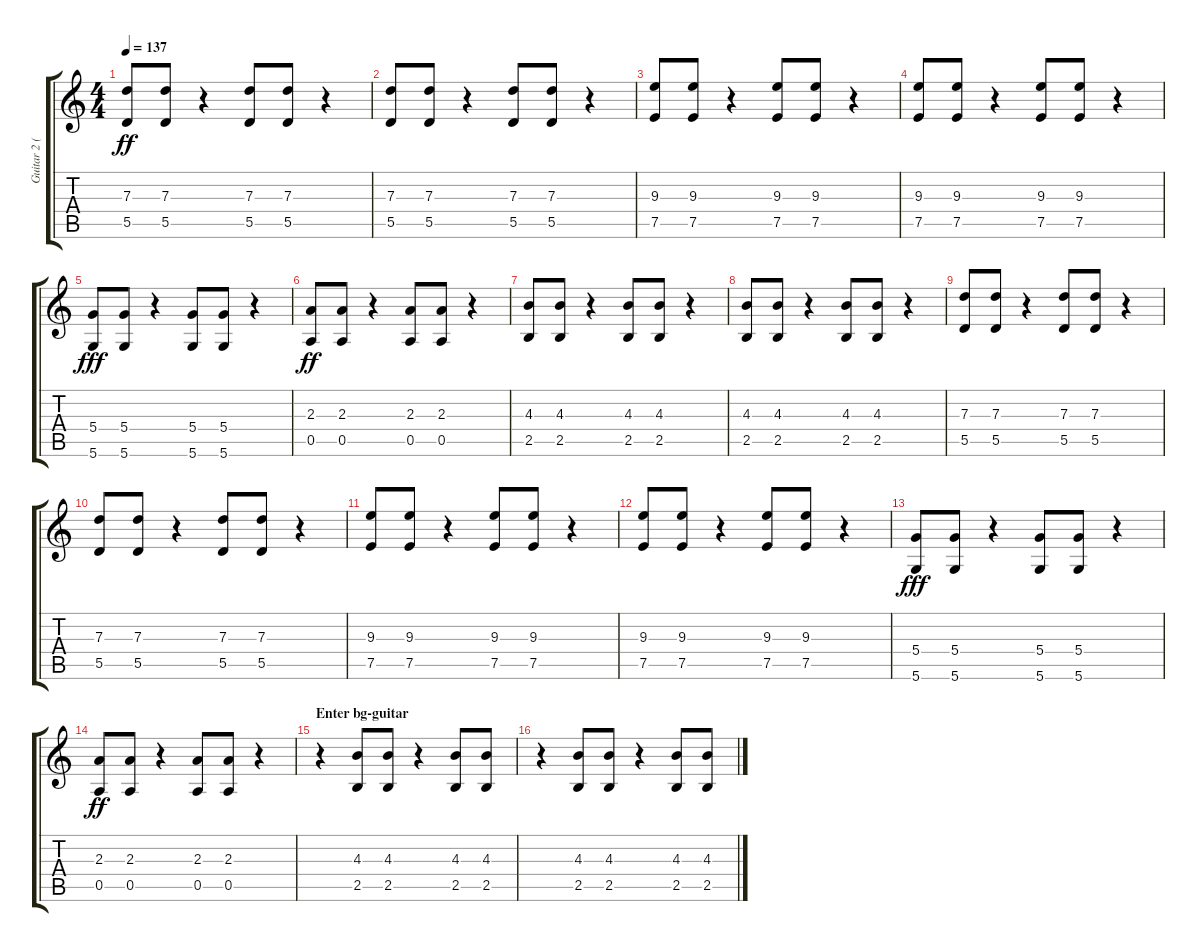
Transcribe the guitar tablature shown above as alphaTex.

\track ("Guitar 2 (Drop D)" "Guitar 2 (") {instrument distortionguitar}
\staff {score tabs}
\tuning (E4 B3 G3 D3 A2 D2) {hide}
\ts (4 4)
\tempo 137
\clef g2
\ks c
(7.3 5.5).8{dy ff} (7.3 5.5).8 r.4 (7.3 5.5).8 (7.3 5.5).8 r.4 |
(7.3 5.5).8 (7.3 5.5).8 r.4 (7.3 5.5).8 (7.3 5.5).8 r.4 |
(9.3 7.5).8 (9.3 7.5).8 r.4 (9.3 7.5).8 (9.3 7.5).8 r.4 |
(9.3 7.5).8 (9.3 7.5).8 r.4 (9.3 7.5).8 (9.3 7.5).8 r.4 |
(5.4 5.6).8{dy fff} (5.4 5.6).8 r.4 (5.4 5.6).8 (5.4 5.6).8 r.4 |
(2.3 0.5).8{dy ff} (2.3 0.5).8 r.4 (2.3 0.5).8 (2.3 0.5).8 r.4 |
(4.3 2.5).8 (4.3 2.5).8 r.4 (4.3 2.5).8 (4.3 2.5).8 r.4 |
(4.3 2.5).8 (4.3 2.5).8 r.4 (4.3 2.5).8 (4.3 2.5).8 r.4 |
(7.3 5.5).8 (7.3 5.5).8 r.4 (7.3 5.5).8 (7.3 5.5).8 r.4 |
(7.3 5.5).8 (7.3 5.5).8 r.4 (7.3 5.5).8 (7.3 5.5).8 r.4 |
(9.3 7.5).8 (9.3 7.5).8 r.4 (9.3 7.5).8 (9.3 7.5).8 r.4 |
(9.3 7.5).8 (9.3 7.5).8 r.4 (9.3 7.5).8 (9.3 7.5).8 r.4 |
(5.4 5.6).8{dy fff} (5.4 5.6).8 r.4 (5.4 5.6).8 (5.4 5.6).8 r.4 |
(2.3 0.5).8{dy ff} (2.3 0.5).8 r.4 (2.3 0.5).8 (2.3 0.5).8 r.4 |
\section ("" "Enter bg-guitar")
r.4 (4.3 2.5).8 (4.3 2.5).8 r.4 (4.3 2.5).8 (4.3 2.5).8 |
r.4 (4.3 2.5).8 (4.3 2.5).8 r.4 (4.3 2.5).8 (4.3 2.5).8
